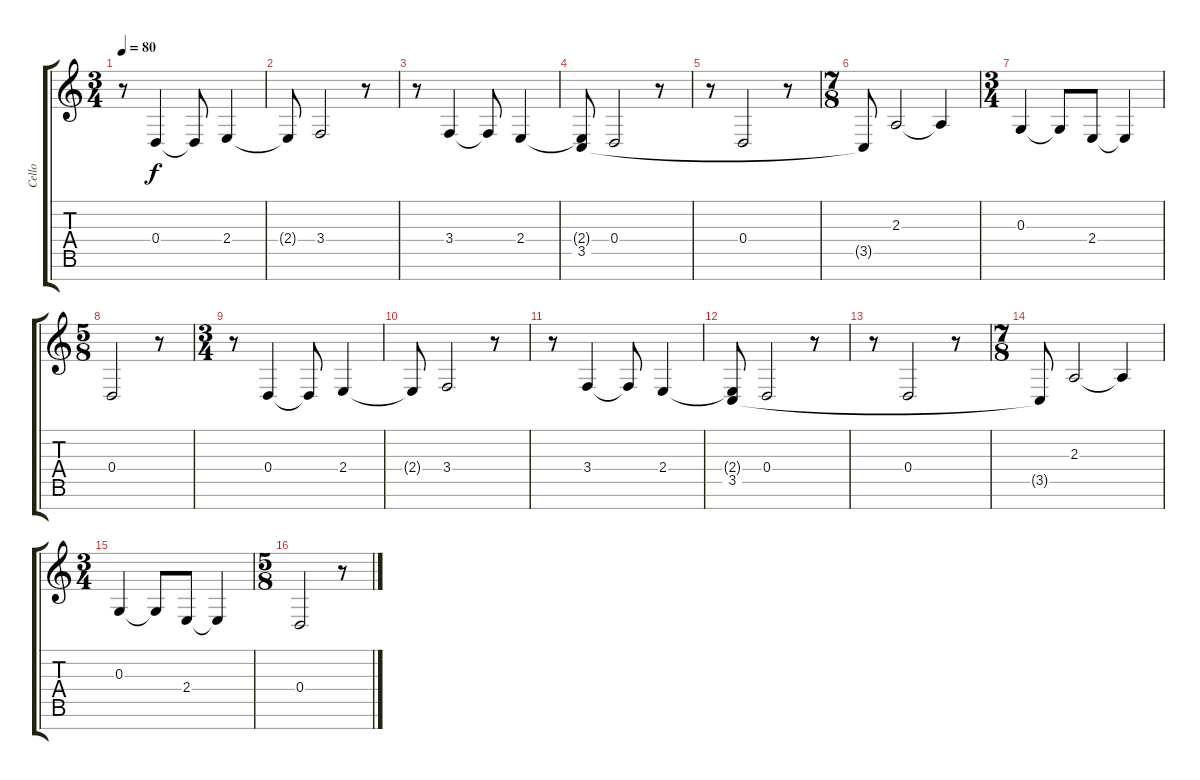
\track ("Cello" "Cello") {instrument cello}
\staff {score tabs}
\tuning (E4 B3 G3 D3 A2 E2 B1) {hide}
\ts (3 4)
\tempo 80
\clef g2
\ks c
r.8{dy f} 0.4.4 0.4{t}.8 2.4.4 |
2.4{t}.8 3.4.2 r.8 |
r.8 3.4.4 3.4{t}.8 2.4.4 |
(2.4{t} 3.5).8 0.4.2 r.8 |
r.8 0.4.2 r.8 |
\ts (7 8)
3.5{t}.8 2.3.2 2.3{t}.4 |
\ts (3 4)
0.3.4 0.3{t}.8 2.4.8 2.4{t}.4 |
\ts (5 8)
0.4.2 r.8 |
\ts (3 4)
r.8 0.4.4 0.4{t}.8 2.4.4 |
2.4{t}.8 3.4.2 r.8 |
r.8 3.4.4 3.4{t}.8 2.4.4 |
(2.4{t} 3.5).8 0.4.2 r.8 |
r.8 0.4.2 r.8 |
\ts (7 8)
3.5{t}.8 2.3.2 2.3{t}.4 |
\ts (3 4)
0.3.4 0.3{t}.8 2.4.8 2.4{t}.4 |
\ts (5 8)
0.4.2 r.8
